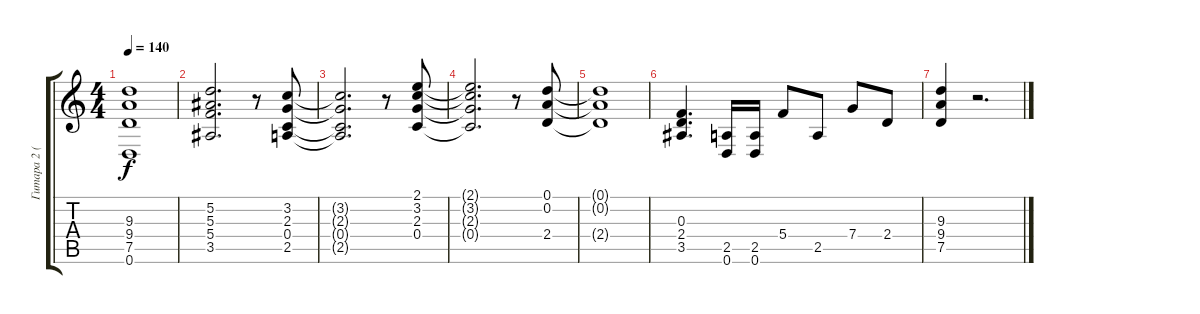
\track ("Гитара 2 (2)" "Гитара 2 (") {instrument distortionguitar}
\staff {score tabs}
\tuning (D4 A3 F3 C3 G2 D2) {hide}
\ts (4 4)
\tempo 140
\clef g2
\ks c
(9.3{t} 9.4{t} 7.5{t} 0.6{t}).1{dy f} |
(5.2 5.3 5.4 3.5).2{d} r.8 (3.2 2.3 0.4 2.5).8 |
(3.2{t} 2.3{t} 0.4{t} 2.5{t}).2{d} r.8 (2.1 3.2 2.3 0.4).8 |
(2.1{t} 3.2{t} 2.3{t} 0.4{t}).2{d} r.8 (0.1 0.2 2.4).8 |
(0.1{t} 0.2{t} 2.4{t}).1 |
(0.3 2.4 3.5).4{d} (2.5 0.6).16 (2.5 0.6).16 5.4.8 2.5.8 7.4.8 2.4.8 |
(9.3 9.4 7.5).4 r.2{d}
